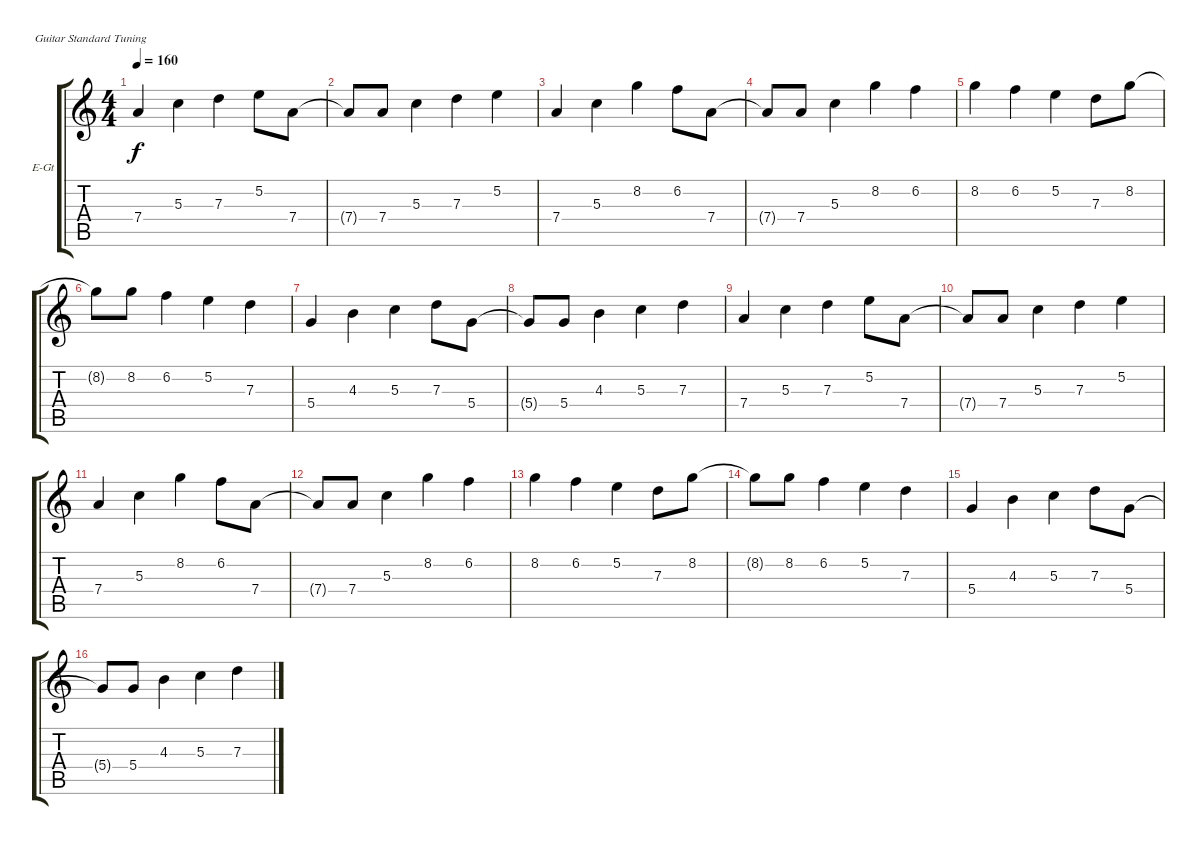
\bracketExtendMode groupsimilarinstruments
\firstSystemTrackNameOrientation horizontal
\otherSystemsTrackNameOrientation horizontal
\track ("Guitar 1" "E-Gt") {instrument distortionguitar}
\staff {score tabs}
\tuning (E4 B3 G3 D3 A2 E2)
\ts (4 4)
\tempo 160
\clef g2
\ks c
7.4.4{dy f} 5.3.4 7.3.4 5.2.8 7.4.8 |
7.4{t}.8 7.4.8 5.3.4 7.3.4 5.2.4 |
7.4.4 5.3.4 8.2.4 6.2.8 7.4.8 |
7.4{t}.8 7.4.8 5.3.4 8.2.4 6.2.4 |
8.2.4 6.2.4 5.2.4 7.3.8 8.2.8 |
8.2{t}.8 8.2.8 6.2.4 5.2.4 7.3.4 |
5.4.4 4.3.4 5.3.4 7.3.8 5.4.8 |
5.4{t}.8 5.4.8 4.3.4 5.3.4 7.3.4 |
7.4.4 5.3.4 7.3.4 5.2.8 7.4.8 |
7.4{t}.8 7.4.8 5.3.4 7.3.4 5.2.4 |
7.4.4 5.3.4 8.2.4 6.2.8 7.4.8 |
7.4{t}.8 7.4.8 5.3.4 8.2.4 6.2.4 |
8.2.4 6.2.4 5.2.4 7.3.8 8.2.8 |
8.2{t}.8 8.2.8 6.2.4 5.2.4 7.3.4 |
5.4.4 4.3.4 5.3.4 7.3.8 5.4.8 |
5.4{t}.8 5.4.8 4.3.4 5.3.4 7.3.4
